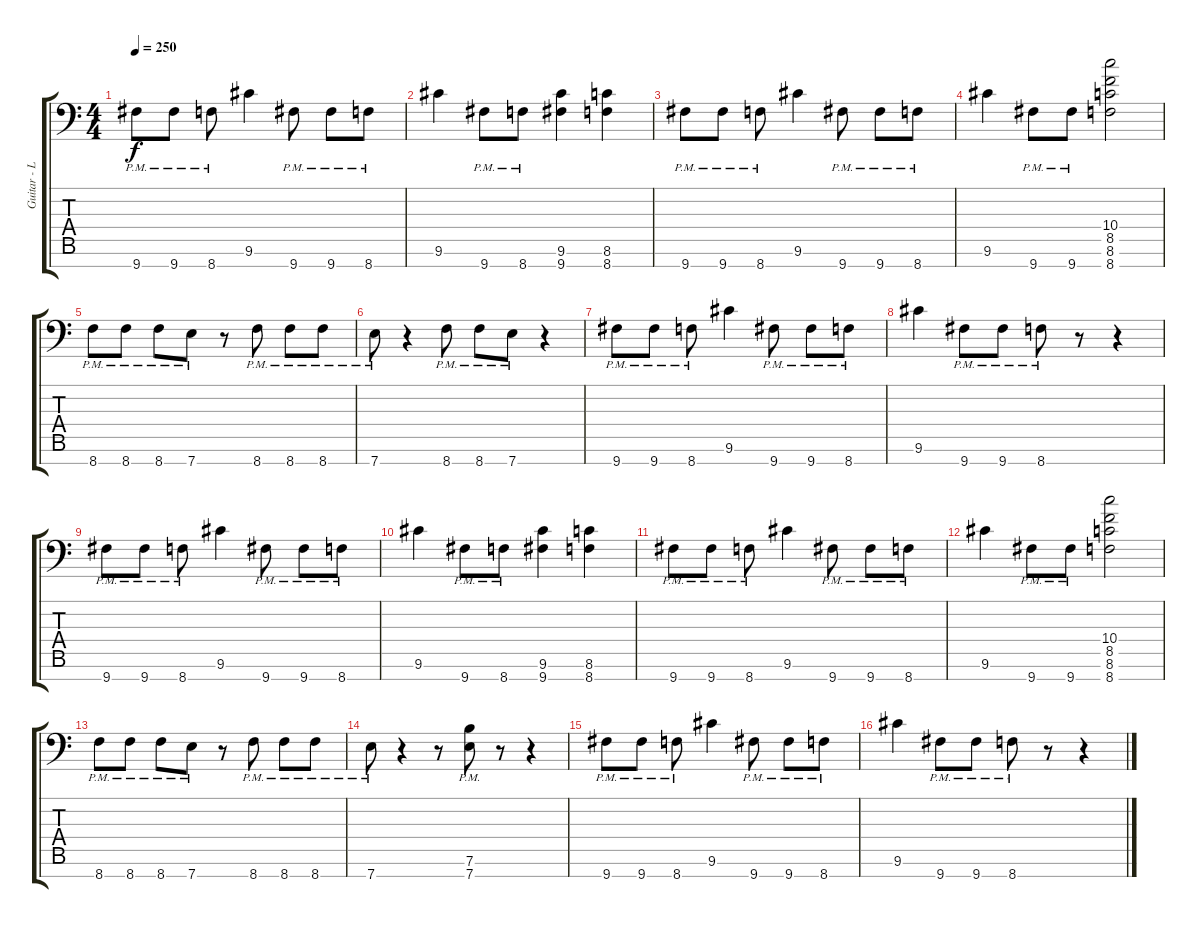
\track ("Guitar - Left channel" "Guitar - L") {instrument distortionguitar}
\staff {score tabs}
\tuning (E4 B3 G3 D3 A2 E2 A1) {hide}
\ts (4 4)
\tempo 250
\clef f4
\ks c
9.7{pm}.8{dy f} 9.7{pm}.8 8.7{pm}.8 9.6.4 9.7{pm}.8 9.7{pm}.8 8.7{pm}.8 |
9.6.4 9.7{pm}.8 8.7{pm}.8 (9.6 9.7).4 (8.6 8.7).4 |
9.7{pm}.8 9.7{pm}.8 8.7{pm}.8 9.6.4 9.7{pm}.8 9.7{pm}.8 8.7{pm}.8 |
9.6.4 9.7{pm}.8 9.7{pm}.8 (10.4 8.5 8.6 8.7).2 |
8.7{pm}.8 8.7{pm}.8 8.7{pm}.8 7.7{pm}.8 r.8 8.7{pm}.8 8.7{pm}.8 8.7{pm}.8 |
7.7{pm}.8 r.4 8.7{pm}.8 8.7{pm}.8 7.7{pm}.8 r.4 |
9.7{pm}.8 9.7{pm}.8 8.7{pm}.8 9.6.4 9.7{pm}.8 9.7{pm}.8 8.7{pm}.8 |
9.6.4 9.7{pm}.8 9.7{pm}.8 8.7{pm}.8 r.8 r.4 |
9.7{pm}.8 9.7{pm}.8 8.7{pm}.8 9.6.4 9.7{pm}.8 9.7{pm}.8 8.7{pm}.8 |
9.6.4 9.7{pm}.8 8.7{pm}.8 (9.6 9.7).4 (8.6 8.7).4 |
9.7{pm}.8 9.7{pm}.8 8.7{pm}.8 9.6.4 9.7{pm}.8 9.7{pm}.8 8.7{pm}.8 |
9.6.4 9.7{pm}.8 9.7{pm}.8 (10.4 8.5 8.6 8.7).2 |
8.7{pm}.8 8.7{pm}.8 8.7{pm}.8 7.7{pm}.8 r.8 8.7{pm}.8 8.7{pm}.8 8.7{pm}.8 |
7.7{pm}.8 r.4 r.8 (7.6{pm} 7.7{pm}).8{volume 12} r.8 r.4 |
9.7{pm}.8 9.7{pm}.8 8.7{pm}.8 9.6.4 9.7{pm}.8 9.7{pm}.8 8.7{pm}.8 |
9.6.4 9.7{pm}.8 9.7{pm}.8 8.7{pm}.8 r.8 r.4
